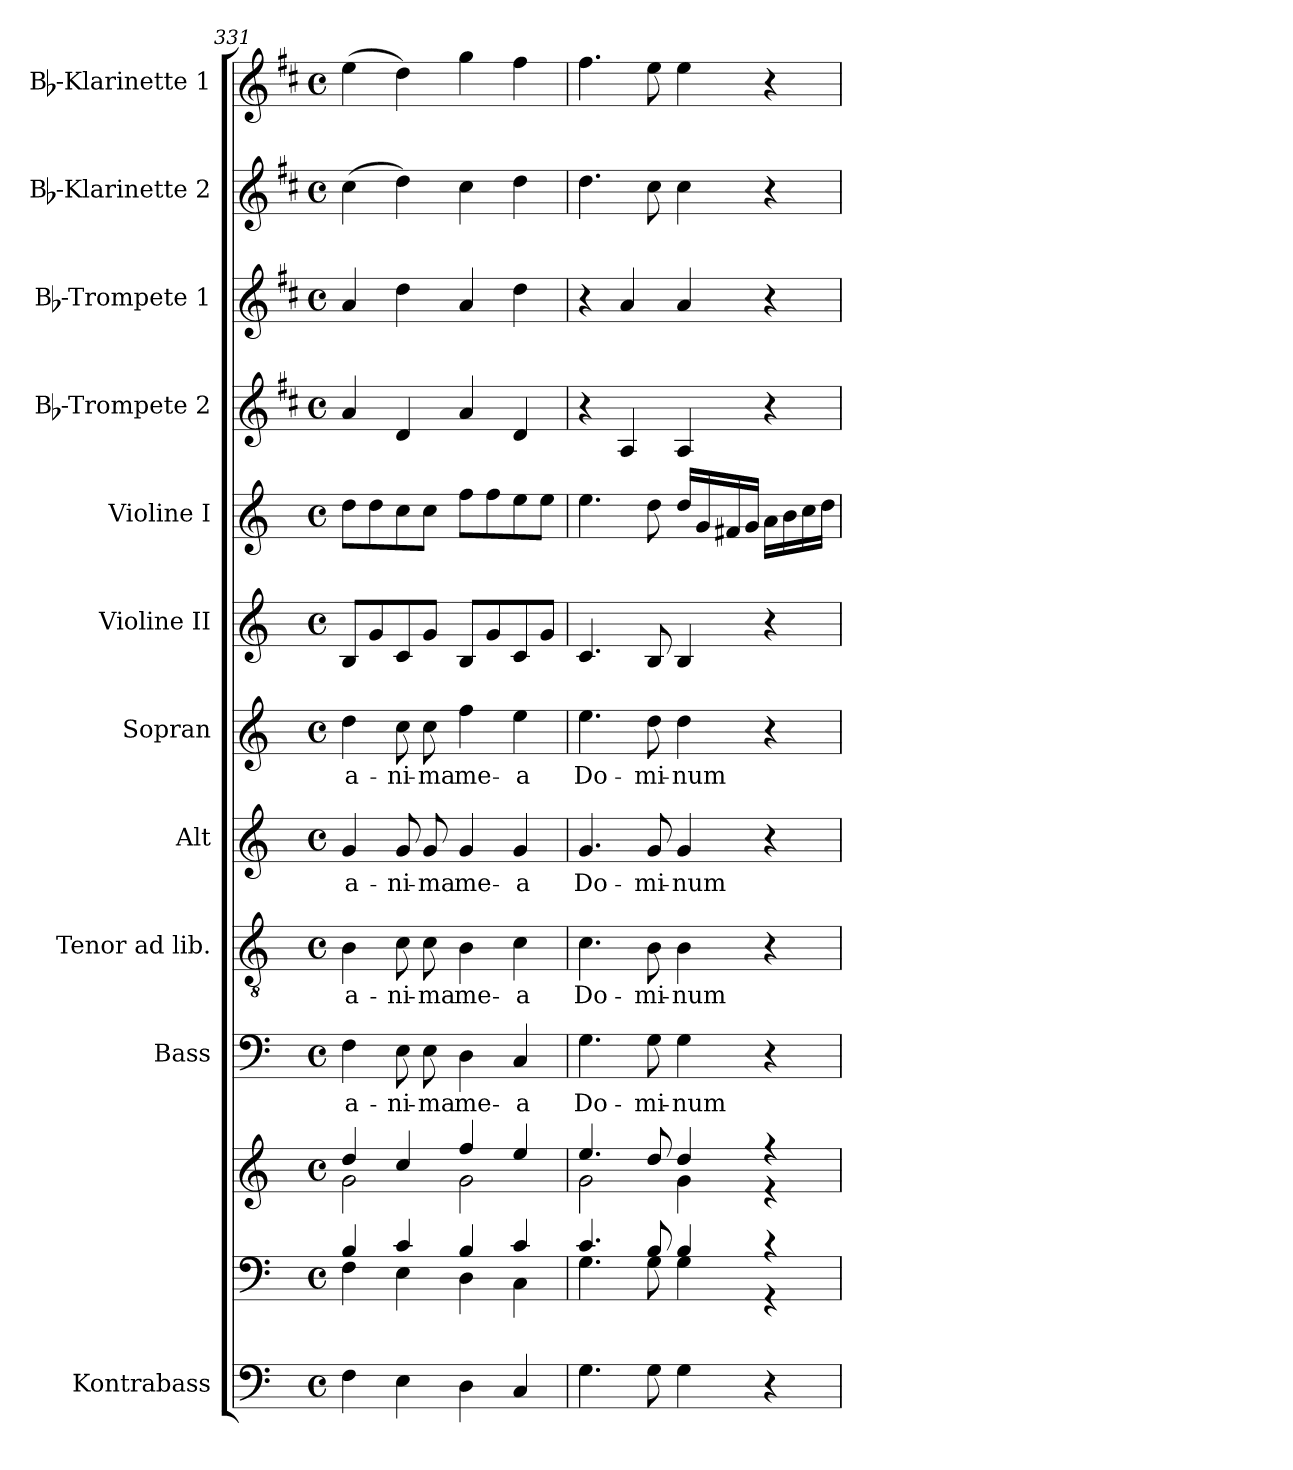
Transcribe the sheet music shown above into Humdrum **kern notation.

**kern	**kern	**kern	**kern	**text	**kern	**text	**kern	**text	**kern	**text	**kern	**kern	**kern	**kern	**kern	**kern
*part12	*part11	*part11	*part10	*part10	*part9	*part9	*part8	*part8	*part7	*part7	*part6	*part5	*part4	*part3	*part2	*part1
*staff13	*staff12	*staff11	*staff10	*staff10	*staff9	*staff9	*staff8	*staff8	*staff7	*staff7	*staff6	*staff5	*staff4	*staff3	*staff2	*staff1
*I"Kontrabass	*	*	*I"Bass	*	*I"Tenor ad lib.	*	*I"Alt	*	*I"Sopran	*	*I"Violine II	*I"Violine I	*I"Bb-Trompete 2	*I"Bb-Trompete 1	*I"Bb-Klarinette 2	*I"Bb-Klarinette 1
*I'Kb.	*	*	*I'B.	*	*I'T.	*	*I'A.	*	*I'S.	*	*I'Vl. II	*I'Vl. I	*I'Bb Trp. 2	*I'Bb Trp. 1	*I'Bb Kl. 2	*I'Bb Kl. 1
*clefF4	*clefF4	*clefG2	*clefF4	*	*clefGv2	*	*clefG2	*	*clefG2	*	*clefG2	*clefG2	*clefG2	*clefG2	*clefG2	*clefG2
*ITrd7c12	*	*	*	*	*	*	*	*	*	*	*	*	*ITrd1c2	*ITrd1c2	*ITrd1c2	*ITrd1c2
*k[]	*k[]	*k[]	*k[]	*	*k[]	*	*k[]	*	*k[]	*	*k[]	*k[]	*k[]	*k[]	*k[]	*k[]
*C:	*C:	*C:	*C:	*	*C:	*	*C:	*	*C:	*	*C:	*C:	*C:	*C:	*C:	*C:
*M4/4	*M4/4	*M4/4	*M4/4	*	*M4/4	*	*M4/4	*	*M4/4	*	*M4/4	*M4/4	*M4/4	*M4/4	*M4/4	*M4/4
*met(c)	*met(c)	*met(c)	*met(c)	*	*met(c)	*	*met(c)	*	*met(c)	*	*met(c)	*met(c)	*met(c)	*met(c)	*met(c)	*met(c)
=331	=331	=331	=331	=331	=331	=331	=331	=331	=331	=331	=331	=331	=331	=331	=331	=331
*	*^	*^	*	*	*	*	*	*	*	*	*	*	*	*	*	*
!	!	!	!	!	!	!LO:LY:b	!	!LO:LY:b	!	!LO:LY:b	!	!LO:LY:b	!	!	!	!	!	!
4FF\	4B/	4F\	4dd/	2g\	4F\	a-	4B\	a-	4g/	a-	4dd\	a-	8B/L	8dd\L	4g/	4g/	(>4b\	(>4dd\
.	.	.	.	.	.	.	.	.	.	.	.	.	8g/	8dd\	.	.	.	.
!	!	!	!	!	!	!LO:LY:b	!	!LO:LY:b	!	!LO:LY:b	!	!LO:LY:b	!	!	!	!	!	!
4EE\	4c/	4E\	4cc/	.	8E\	-ni-	8c\	-ni-	8g/	-ni-	8cc\	-ni-	8c/	8cc\	4c/	4cc\	4cc\)	4cc\)
!	!	!	!	!	!	!LO:LY:b	!	!LO:LY:b	!	!LO:LY:b	!	!LO:LY:b	!	!	!	!	!	!
.	.	.	.	.	8E\	-ma	8c\	-ma	8g/	-ma	8cc\	-ma	8g/J	8cc\J	.	.	.	.
!	!	!	!	!	!	!LO:LY:b	!	!LO:LY:b	!	!LO:LY:b	!	!LO:LY:b	!	!	!	!	!	!
4DD\	4B/	4D\	4ff/	2g\	4D\	me-	4B\	me-	4g/	me-	4ff\	me-	8B/L	8ff\L	4g/	4g/	4b\	4ff\
.	.	.	.	.	.	.	.	.	.	.	.	.	8g/	8ff\	.	.	.	.
!	!	!	!	!	!	!LO:LY:b	!	!LO:LY:b	!	!LO:LY:b	!	!LO:LY:b	!	!	!	!	!	!
4CC/	4c/	4C\	4ee/	.	4C/	-a	4c\	-a	4g/	-a	4ee\	-a	8c/	8ee\	4c/	4cc\	4cc\	4ee\
.	.	.	.	.	.	.	.	.	.	.	.	.	8g/J	8ee\J	.	.	.	.
!!LO:PB:g=z
=332	=332	=332	=332	=332	=332	=332	=332	=332	=332	=332	=332	=332	=332	=332	=332	=332	=332	=332
!	!	!	!	!	!	!LO:LY:b	!	!LO:LY:b	!	!LO:LY:b	!	!LO:LY:b	!	!	!	!	!	!
4.GG\	4.c/	4.G\	4.ee/	2g\	4.G\	Do-	4.c\	Do-	4.g/	Do-	4.ee\	Do-	4.c/	4.ee\	4r	4r	4.cc\	4.ee\
.	.	.	.	.	.	.	.	.	.	.	.	.	.	.	4G/	4g/	.	.
!	!	!	!	!	!	!LO:LY:b	!	!LO:LY:b	!	!LO:LY:b	!	!LO:LY:b	!	!	!	!	!	!
8GG\	8B/	8G\	8dd/	.	8G\	-mi-	8B\	-mi-	8g/	-mi-	8dd\	-mi-	8B/	8dd\	.	.	8b\	8dd\
!	!	!	!	!	!	!LO:LY:b	!	!LO:LY:b	!	!LO:LY:b	!	!LO:LY:b	!	!	!	!	!	!
4GG\	4B/	4G\	4dd/	4g\	4G\	-num	4B\	-num	4g/	-num	4dd\	-num	4B/	16dd/LL	4G/	4g/	4b\	4dd\
.	.	.	.	.	.	.	.	.	.	.	.	.	.	16g/	.	.	.	.
.	.	.	.	.	.	.	.	.	.	.	.	.	.	16f#X/	.	.	.	.
.	.	.	.	.	.	.	.	.	.	.	.	.	.	16g/JJ	.	.	.	.
4r	4r	4r	4r	4r	4r	.	4r	.	4r	.	4r	.	4r	16a\LL	4r	4r	4r	4r
.	.	.	.	.	.	.	.	.	.	.	.	.	.	16b\	.	.	.	.
.	.	.	.	.	.	.	.	.	.	.	.	.	.	16cc\	.	.	.	.
.	.	.	.	.	.	.	.	.	.	.	.	.	.	16dd\JJ	.	.	.	.
*	*v	*v	*	*	*	*	*	*	*	*	*	*	*	*	*	*	*	*
*	*	*v	*v	*	*	*	*	*	*	*	*	*	*	*	*	*	*
=	=	=	=	=	=	=	=	=	=	=	=	=	=	=	=	=
*-	*-	*-	*-	*-	*-	*-	*-	*-	*-	*-	*-	*-	*-	*-	*-	*-
